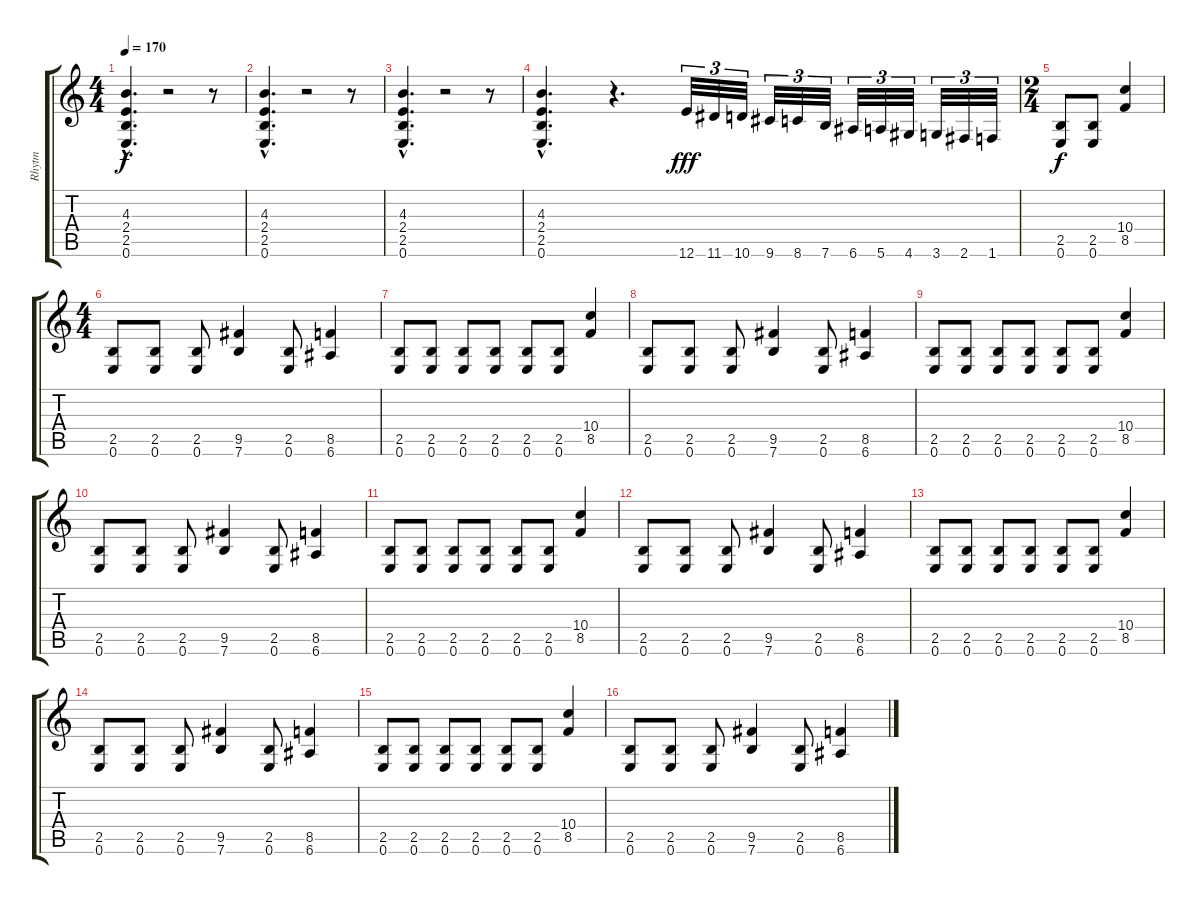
\track ("Rhytm" "Rhytm") {instrument distortionguitar}
\staff {score tabs}
\tuning (E4 B3 G3 D3 A2 E2) {hide}
\ts (4 4)
\tempo 170
\clef g2
\ks c
(4.3{hac} 2.4{hac} 2.5{hac} 0.6{hac}).4{d dy f instrument distortionguitar} r.2 r.8 |
(4.3{hac} 2.4{hac} 2.5{hac} 0.6{hac}).4{d} r.2 r.8 |
(4.3{hac} 2.4{hac} 2.5{hac} 0.6{hac}).4{d} r.2 r.8 |
(4.3{hac} 2.4{hac} 2.5{hac} 0.6{hac}).4{d} r.4{d} 12.6.32{tu (3 2) dy fff} 11.6.32{tu (3 2)} 10.6.32{tu (3 2)} 9.6.32{tu (3 2)} 8.6.32{tu (3 2)} 7.6.32{tu (3 2)} 6.6.32{tu (3 2)} 5.6.32{tu (3 2)} 4.6.32{tu (3 2)} 3.6.32{tu (3 2)} 2.6.32{tu (3 2)} 1.6.32{tu (3 2)} |
\ts (2 4)
(2.5 0.6).8{dy f} (2.5 0.6).8 (10.4 8.5).4 |
\ts (4 4)
(2.5 0.6).8 (2.5 0.6).8 (2.5 0.6).8 (9.5 7.6).4 (2.5 0.6).8 (8.5 6.6).4 |
(2.5 0.6).8 (2.5 0.6).8 (2.5 0.6).8 (2.5 0.6).8 (2.5 0.6).8 (2.5 0.6).8 (10.4 8.5).4 |
(2.5 0.6).8 (2.5 0.6).8 (2.5 0.6).8 (9.5 7.6).4 (2.5 0.6).8 (8.5 6.6).4 |
(2.5 0.6).8 (2.5 0.6).8 (2.5 0.6).8 (2.5 0.6).8 (2.5 0.6).8 (2.5 0.6).8 (10.4 8.5).4 |
(2.5 0.6).8 (2.5 0.6).8 (2.5 0.6).8 (9.5 7.6).4 (2.5 0.6).8 (8.5 6.6).4 |
(2.5 0.6).8 (2.5 0.6).8 (2.5 0.6).8 (2.5 0.6).8 (2.5 0.6).8 (2.5 0.6).8 (10.4 8.5).4 |
(2.5 0.6).8 (2.5 0.6).8 (2.5 0.6).8 (9.5 7.6).4 (2.5 0.6).8 (8.5 6.6).4 |
(2.5 0.6).8 (2.5 0.6).8 (2.5 0.6).8 (2.5 0.6).8 (2.5 0.6).8 (2.5 0.6).8 (10.4 8.5).4 |
(2.5 0.6).8 (2.5 0.6).8 (2.5 0.6).8 (9.5 7.6).4 (2.5 0.6).8 (8.5 6.6).4 |
(2.5 0.6).8 (2.5 0.6).8 (2.5 0.6).8 (2.5 0.6).8 (2.5 0.6).8 (2.5 0.6).8 (10.4 8.5).4 |
(2.5 0.6).8 (2.5 0.6).8 (2.5 0.6).8 (9.5 7.6).4 (2.5 0.6).8 (8.5 6.6).4
